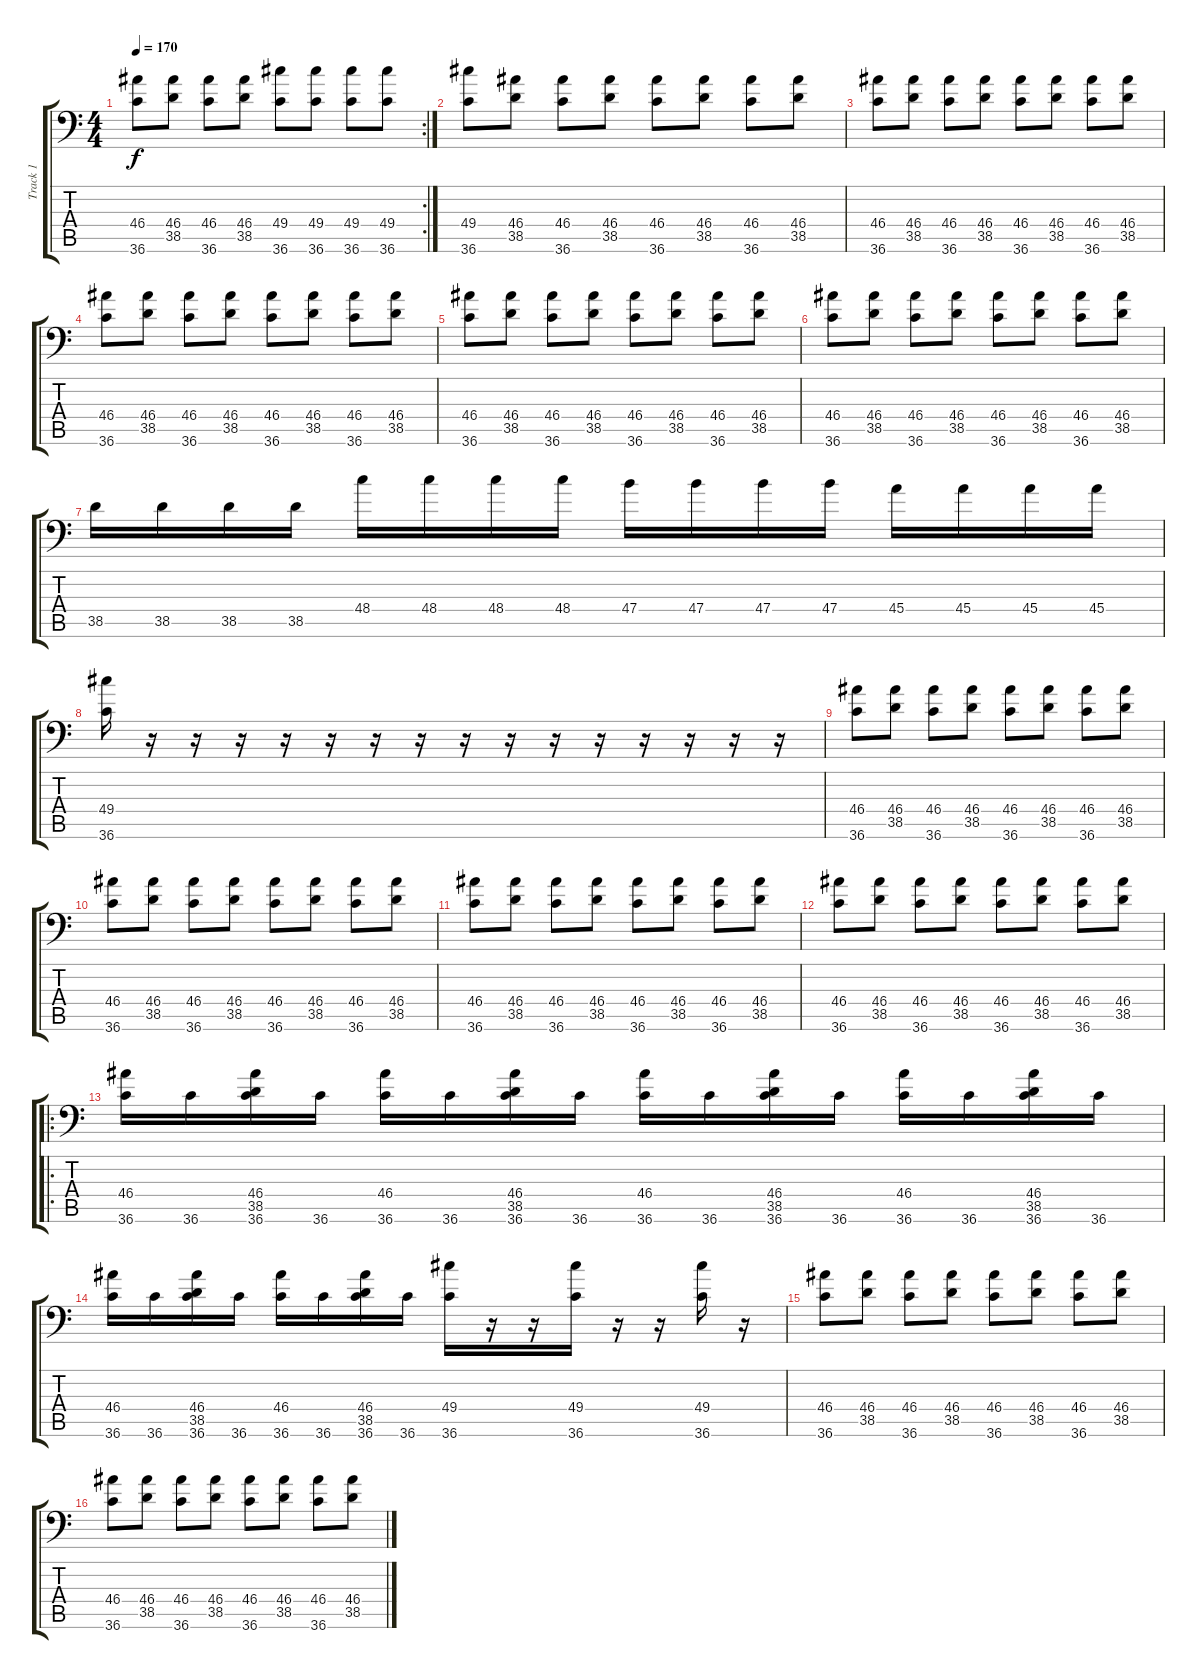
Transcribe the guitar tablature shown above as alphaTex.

\track ("Track 1" "Track 1") {instrument acousticgrandpiano}
\staff {score tabs}
\tuning (C-1 C-1 C-1 C-1 C-1 C-1) {hide}
\rc 2
\ts (4 4)
\tempo 170
\clef f4
\ks c
(46.4 36.6).8{dy f} (46.4 38.5).8 (46.4 36.6).8 (46.4 38.5).8 (49.4 36.6).8 (49.4 36.6).8 (49.4 36.6).8 (49.4 36.6).8 |
(49.4 36.6).8 (46.4 38.5).8 (46.4 36.6).8 (46.4 38.5).8 (46.4 36.6).8 (46.4 38.5).8 (46.4 36.6).8 (46.4 38.5).8 |
(46.4 36.6).8 (46.4 38.5).8 (46.4 36.6).8 (46.4 38.5).8 (46.4 36.6).8 (46.4 38.5).8 (46.4 36.6).8 (46.4 38.5).8 |
(46.4 36.6).8 (46.4 38.5).8 (46.4 36.6).8 (46.4 38.5).8 (46.4 36.6).8 (46.4 38.5).8 (46.4 36.6).8 (46.4 38.5).8 |
(46.4 36.6).8 (46.4 38.5).8 (46.4 36.6).8 (46.4 38.5).8 (46.4 36.6).8 (46.4 38.5).8 (46.4 36.6).8 (46.4 38.5).8 |
(46.4 36.6).8 (46.4 38.5).8 (46.4 36.6).8 (46.4 38.5).8 (46.4 36.6).8 (46.4 38.5).8 (46.4 36.6).8 (46.4 38.5).8 |
38.5.16 38.5.16 38.5.16 38.5.16 48.4.16 48.4.16 48.4.16 48.4.16 47.4.16 47.4.16 47.4.16 47.4.16 45.4.16 45.4.16 45.4.16 45.4.16 |
(49.4 36.6).16 r.16 r.16 r.16 r.16 r.16 r.16 r.16 r.16 r.16 r.16 r.16 r.16 r.16 r.16 r.16 |
(46.4 36.6).8 (46.4 38.5).8 (46.4 36.6).8 (46.4 38.5).8 (46.4 36.6).8 (46.4 38.5).8 (46.4 36.6).8 (46.4 38.5).8 |
(46.4 36.6).8 (46.4 38.5).8 (46.4 36.6).8 (46.4 38.5).8 (46.4 36.6).8 (46.4 38.5).8 (46.4 36.6).8 (46.4 38.5).8 |
(46.4 36.6).8 (46.4 38.5).8 (46.4 36.6).8 (46.4 38.5).8 (46.4 36.6).8 (46.4 38.5).8 (46.4 36.6).8 (46.4 38.5).8 |
(46.4 36.6).8 (46.4 38.5).8 (46.4 36.6).8 (46.4 38.5).8 (46.4 36.6).8 (46.4 38.5).8 (46.4 36.6).8 (46.4 38.5).8 |
\ro
(46.4 36.6).16 36.6.16 (46.4 38.5 36.6).16 36.6.16 (46.4 36.6).16 36.6.16 (46.4 38.5 36.6).16 36.6.16 (46.4 36.6).16 36.6.16 (46.4 38.5 36.6).16 36.6.16 (46.4 36.6).16 36.6.16 (46.4 38.5 36.6).16 36.6.16 |
(46.4 36.6).16 36.6.16 (46.4 38.5 36.6).16 36.6.16 (46.4 36.6).16 36.6.16 (46.4 38.5 36.6).16 36.6.16 (49.4 36.6).16 r.16 r.16 (49.4 36.6).16 r.16 r.16 (49.4 36.6).16 r.16 |
(46.4 36.6).8 (46.4 38.5).8 (46.4 36.6).8 (46.4 38.5).8 (46.4 36.6).8 (46.4 38.5).8 (46.4 36.6).8 (46.4 38.5).8 |
(46.4 36.6).8 (46.4 38.5).8 (46.4 36.6).8 (46.4 38.5).8 (46.4 36.6).8 (46.4 38.5).8 (46.4 36.6).8 (46.4 38.5).8
